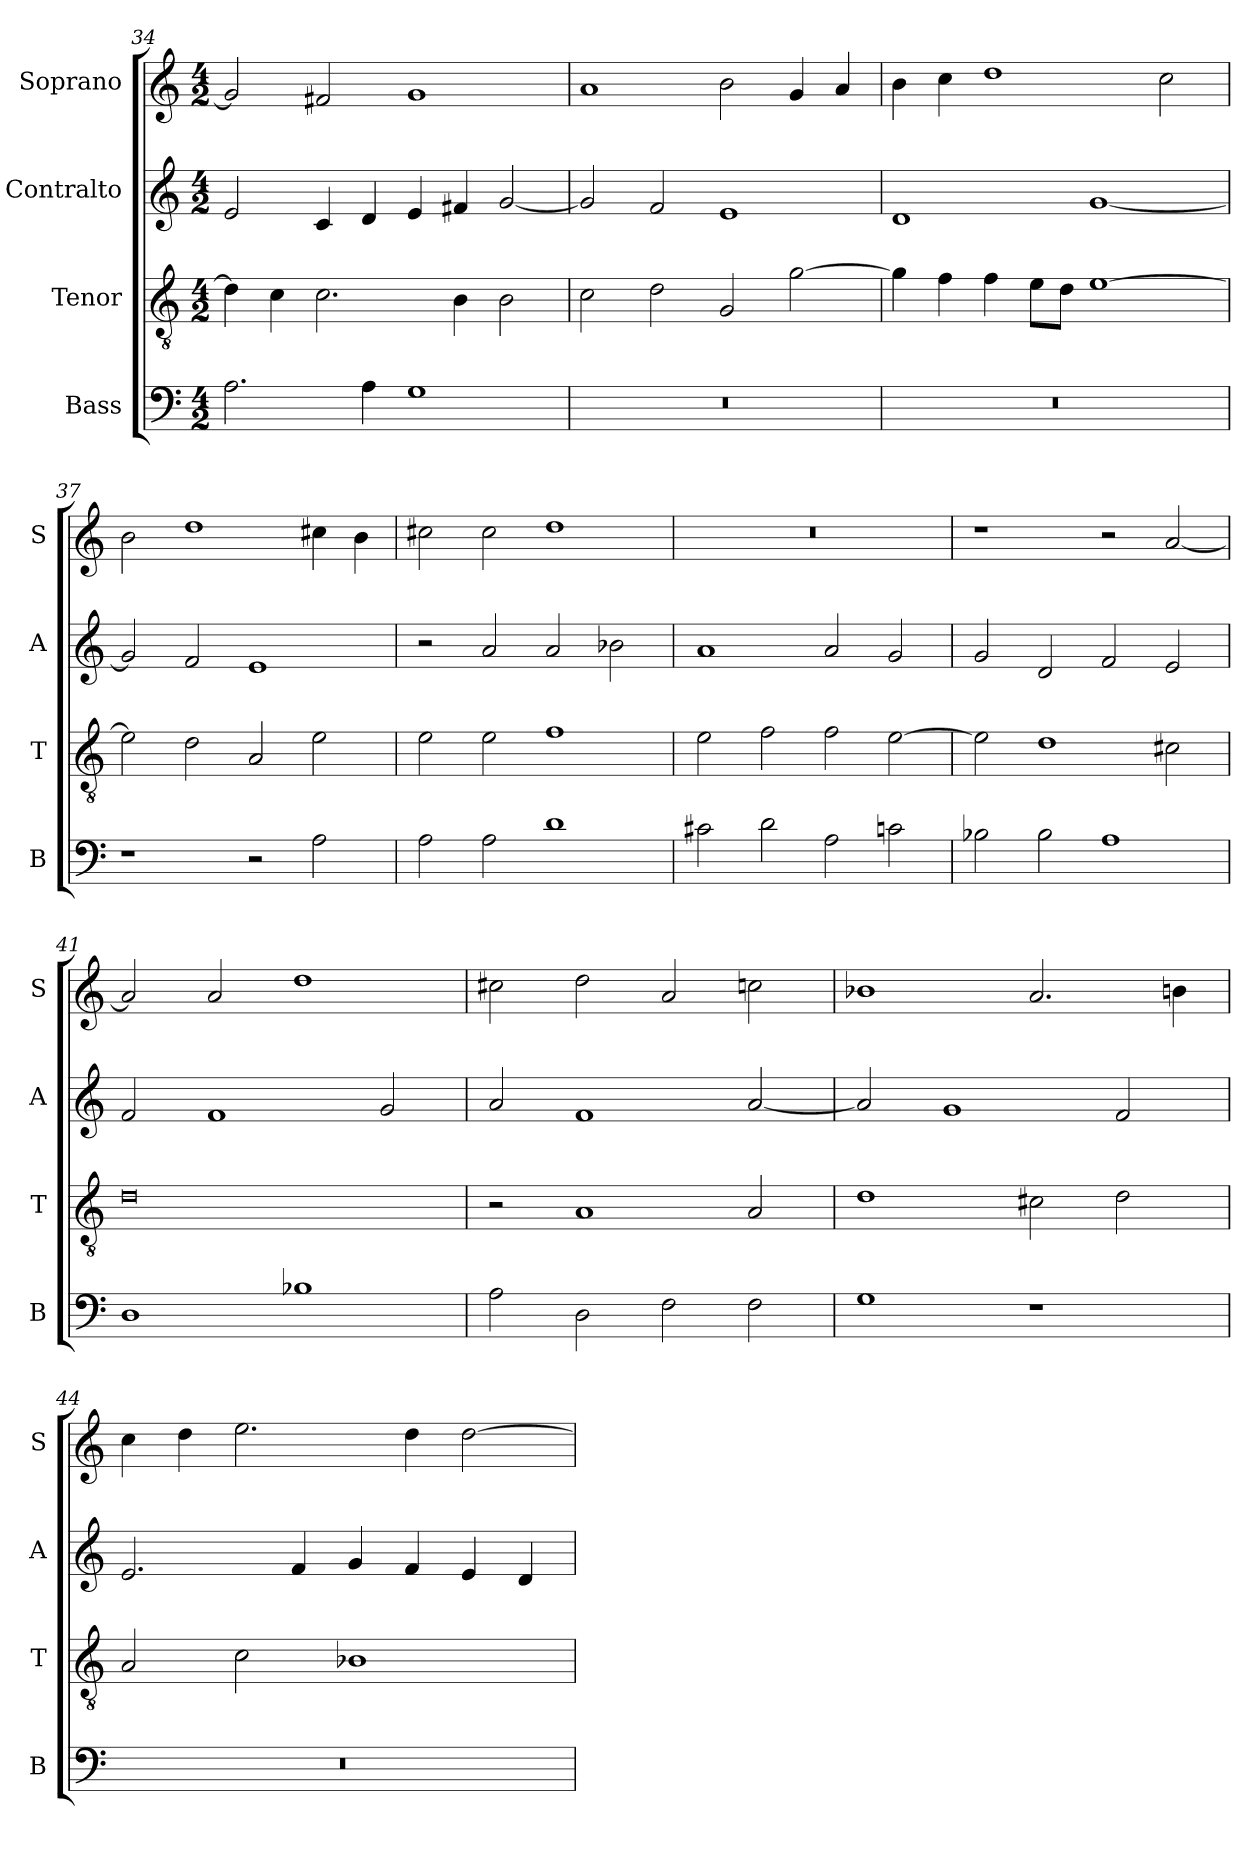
**kern	**kern	**kern	**kern
*part4	*part3	*part2	*part1
*staff4	*staff3	*staff2	*staff1
*I"Bass	*I"Tenor	*I"Contralto	*I"Soprano
*I'B	*I'T	*I'A	*I'S
*clefF4	*clefGv2	*clefG2	*clefG2
*k[]	*k[]	*k[]	*k[]
*D:dor	*D:dor	*D:dor	*D:dor
*M4/2	*M4/2	*M4/2	*M4/2
=34	=34	=34	=34
2.A	4d]	2e	2g]
.	4c	.	.
.	2.c	4c	2f#X
4A	.	4d	.
1G	.	4e	1g
.	4B	4f#X	.
.	2B	[2g	.
=35	=35	=35	=35
0r	2c	2g]	1a
.	2d	2f	.
.	2G	1e	2b
.	[2g	.	4g
.	.	.	4a
=36	=36	=36	=36
0r	4g]	1d	4b
.	4f	.	4cc
.	4f	.	1dd
.	8e\L	.	.
.	8d\J	.	.
.	[1e	[1g	.
.	.	.	2cc
=37	=37	=37	=37
1r	2e]	2g]	2b
.	2d	2f	1dd
2r	2A	1e	.
2A	2e	.	4cc#X
.	.	.	4b
=38	=38	=38	=38
2A	2e	2r	2cc#X
2A	2e	2a	2cc#
1d	1f	2a	1dd
.	.	2b-X	.
=39	=39	=39	=39
2c#X	2e	1a	0r
2d	2f	.	.
2A	2f	2a	.
2cn	[2e	2g	.
=40	=40	=40	=40
2B-X	2e]	2g	1r
2B-	1d	2d	.
1A	.	2f	2r
.	2c#X	2e	[2a
=41	=41	=41	=41
1D	0d	2f	2a]
.	.	1f	2a
1B-X	.	.	1dd
.	.	2g	.
=42	=42	=42	=42
2A	2r	2a	2cc#X
2D	1A	1f	2dd
2F	.	.	2a
2F	2A	[2a	2ccn
=43	=43	=43	=43
1G	1d	2a]	1b-X
.	.	1g	.
1r	2c#X	.	2.a
.	2d	2f	.
.	.	.	4bn
=44	=44	=44	=44
0r	2A	2.e	4cc
.	.	.	4dd
.	2c	.	2.ee
.	.	4f	.
.	1B-X	4g	.
.	.	4f	4dd
.	.	4e	[2dd
.	.	4d	.
=	=	=	=
*-	*-	*-	*-
